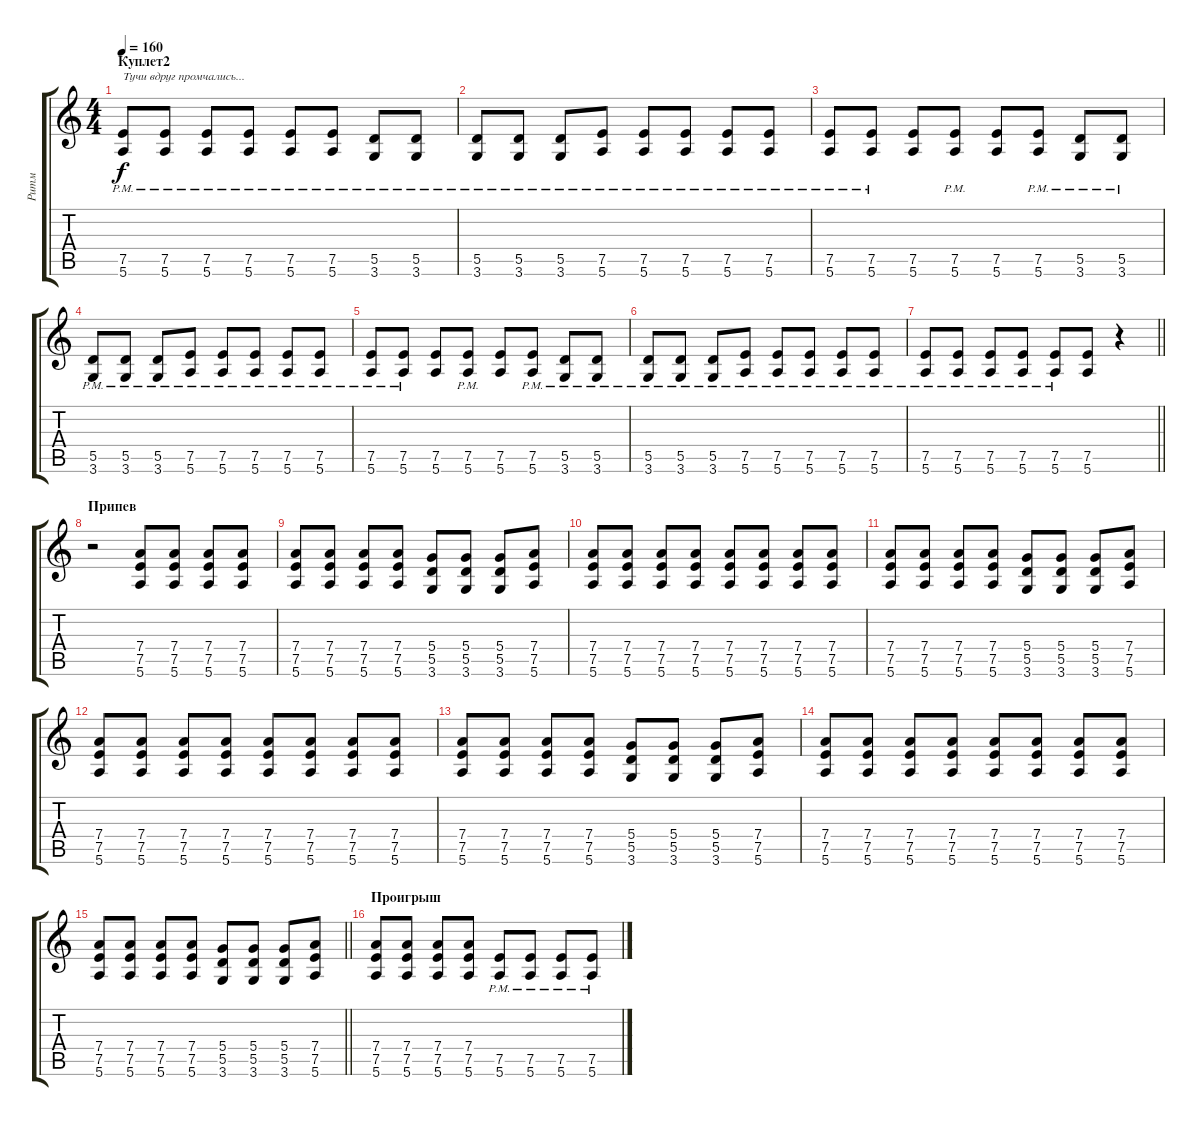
\track ("Ритм" "Ритм") {instrument overdrivenguitar}
\staff {score tabs}
\tuning (E4 B3 G3 D3 A2 E2) {hide}
\ts (4 4)
\section ("" "Куплет2")
\tempo 160
\clef g2
\ks c
(7.5{pm} 5.6{pm}).8{txt "Тучи вдруг промчались..." dy f} (7.5{pm} 5.6{pm}).8 (7.5{pm} 5.6{pm}).8 (7.5{pm} 5.6{pm}).8 (7.5{pm} 5.6{pm}).8 (7.5{pm} 5.6{pm}).8 (5.5{pm} 3.6{pm}).8 (5.5{pm} 3.6{pm}).8 |
(5.5{pm} 3.6{pm}).8 (5.5{pm} 3.6{pm}).8 (5.5{pm} 3.6{pm}).8 (7.5{pm} 5.6{pm}).8 (7.5{pm} 5.6{pm}).8 (7.5{pm} 5.6{pm}).8 (7.5{pm} 5.6{pm}).8 (7.5{pm} 5.6{pm}).8 |
(7.5{pm} 5.6{pm}).8 (7.5{pm} 5.6{pm}).8 (7.5 5.6).8 (7.5{pm} 5.6{pm}).8 (7.5 5.6).8 (7.5{pm} 5.6{pm}).8 (5.5{pm} 3.6{pm}).8 (5.5{pm} 3.6{pm}).8 |
(5.5{pm} 3.6{pm}).8 (5.5{pm} 3.6{pm}).8 (5.5{pm} 3.6{pm}).8 (7.5{pm} 5.6{pm}).8 (7.5{pm} 5.6{pm}).8 (7.5{pm} 5.6{pm}).8 (7.5{pm} 5.6{pm}).8 (7.5{pm} 5.6{pm}).8 |
(7.5{pm} 5.6{pm}).8 (7.5{pm} 5.6{pm}).8 (7.5 5.6).8 (7.5{pm} 5.6{pm}).8 (7.5 5.6).8 (7.5{pm} 5.6{pm}).8 (5.5{pm} 3.6{pm}).8 (5.5{pm} 3.6{pm}).8 |
(5.5{pm} 3.6{pm}).8 (5.5{pm} 3.6{pm}).8 (5.5{pm} 3.6{pm}).8 (7.5{pm} 5.6{pm}).8 (7.5{pm} 5.6{pm}).8 (7.5{pm} 5.6{pm}).8 (7.5{pm} 5.6{pm}).8 (7.5{pm} 5.6{pm}).8 |
\barLineRight lightlight
(7.5{pm} 5.6{pm}).8 (7.5{pm} 5.6{pm}).8 (7.5{pm} 5.6{pm}).8 (7.5{pm} 5.6{pm}).8 (7.5{pm} 5.6{pm}).8 (7.5 5.6).8 r.4 |
\section ("" "Припев")
r.2 (7.4 7.5 5.6).8 (7.4 7.5 5.6).8 (7.4 7.5 5.6).8 (7.4 7.5 5.6).8 |
(7.4 7.5 5.6).8 (7.4 7.5 5.6).8 (7.4 7.5 5.6).8 (7.4 7.5 5.6).8 (5.4 5.5 3.6).8 (5.4 5.5 3.6).8 (5.4 5.5 3.6).8 (7.4 7.5 5.6).8 |
(7.4 7.5 5.6).8 (7.4 7.5 5.6).8 (7.4 7.5 5.6).8 (7.4 7.5 5.6).8 (7.4 7.5 5.6).8 (7.4 7.5 5.6).8 (7.4 7.5 5.6).8 (7.4 7.5 5.6).8 |
(7.4 7.5 5.6).8 (7.4 7.5 5.6).8 (7.4 7.5 5.6).8 (7.4 7.5 5.6).8 (5.4 5.5 3.6).8 (5.4 5.5 3.6).8 (5.4 5.5 3.6).8 (7.4 7.5 5.6).8 |
(7.4 7.5 5.6).8 (7.4 7.5 5.6).8 (7.4 7.5 5.6).8 (7.4 7.5 5.6).8 (7.4 7.5 5.6).8 (7.4 7.5 5.6).8 (7.4 7.5 5.6).8 (7.4 7.5 5.6).8 |
(7.4 7.5 5.6).8 (7.4 7.5 5.6).8 (7.4 7.5 5.6).8 (7.4 7.5 5.6).8 (5.4 5.5 3.6).8 (5.4 5.5 3.6).8 (5.4 5.5 3.6).8 (7.4 7.5 5.6).8 |
(7.4 7.5 5.6).8 (7.4 7.5 5.6).8 (7.4 7.5 5.6).8 (7.4 7.5 5.6).8 (7.4 7.5 5.6).8 (7.4 7.5 5.6).8 (7.4 7.5 5.6).8 (7.4 7.5 5.6).8 |
\barLineRight lightlight
(7.4 7.5 5.6).8 (7.4 7.5 5.6).8 (7.4 7.5 5.6).8 (7.4 7.5 5.6).8 (5.4 5.5 3.6).8 (5.4 5.5 3.6).8 (5.4 5.5 3.6).8 (7.4 7.5 5.6).8 |
\section ("" "Проигрыш")
(7.4 7.5 5.6).8 (7.4 7.5 5.6).8 (7.4 7.5 5.6).8 (7.4 7.5 5.6).8 (7.5{pm} 5.6{pm}).8 (7.5{pm} 5.6{pm}).8 (7.5{pm} 5.6{pm}).8 (7.5{pm} 5.6{pm}).8
